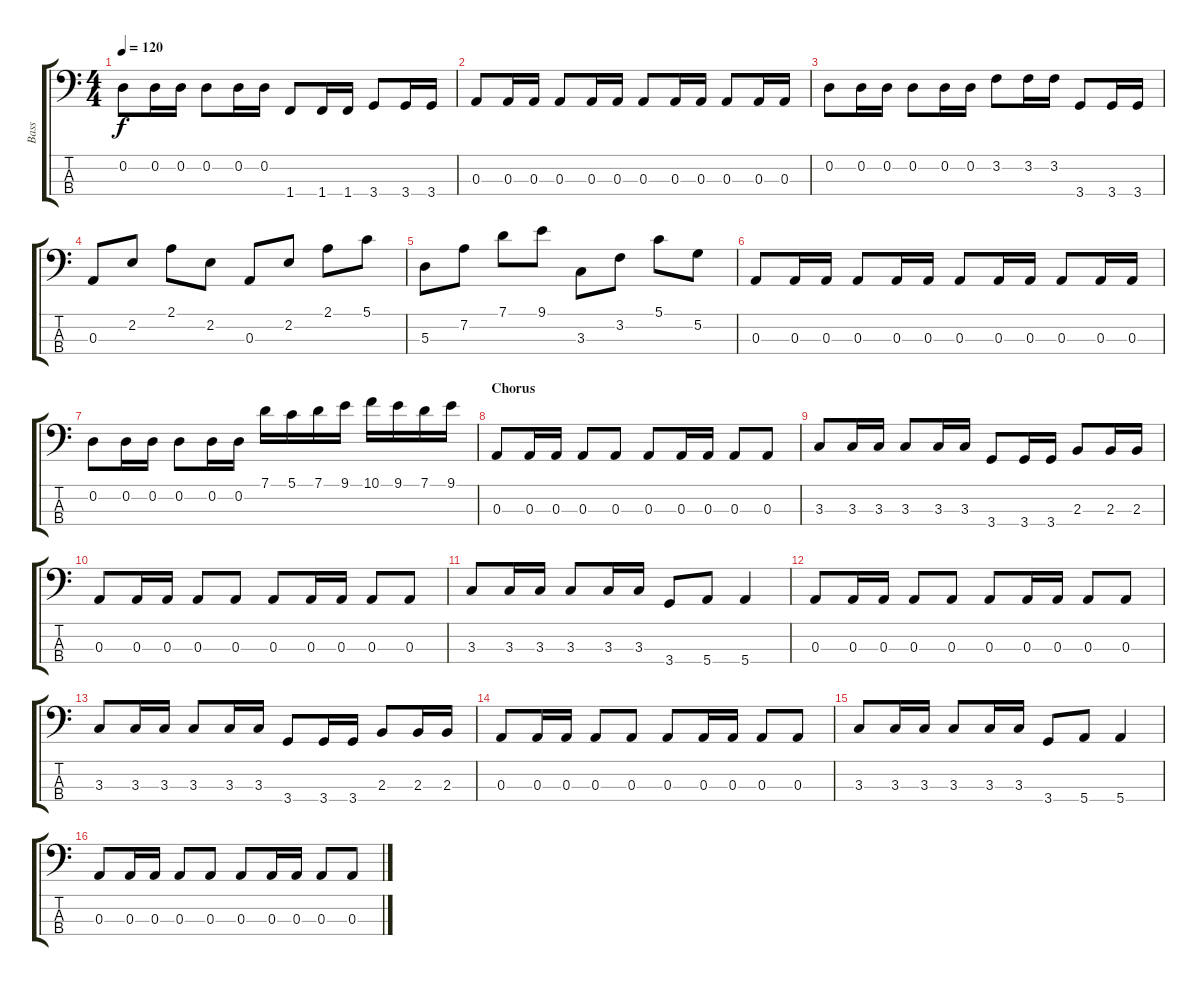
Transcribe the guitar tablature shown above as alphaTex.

\track ("Bass" "Bass") {instrument electricbassfinger}
\staff {score tabs}
\tuning (G2 D2 A1 E1) {hide}
\ts (4 4)
\tempo 120
\clef f4
\ks c
0.2.8{dy f} 0.2.16 0.2.16 0.2.8 0.2.16 0.2.16 1.4.8 1.4.16 1.4.16 3.4.8 3.4.16 3.4.16 |
0.3.8 0.3.16 0.3.16 0.3.8 0.3.16 0.3.16 0.3.8 0.3.16 0.3.16 0.3.8 0.3.16 0.3.16 |
0.2.8 0.2.16 0.2.16 0.2.8 0.2.16 0.2.16 3.2.8 3.2.16 3.2.16 3.4.8 3.4.16 3.4.16 |
0.3.8 2.2.8 2.1.8 2.2.8 0.3.8 2.2.8 2.1.8 5.1.8 |
5.3.8 7.2.8 7.1.8 9.1.8 3.3.8 3.2.8 5.1.8 5.2.8 |
0.3.8 0.3.16 0.3.16 0.3.8 0.3.16 0.3.16 0.3.8 0.3.16 0.3.16 0.3.8 0.3.16 0.3.16 |
0.2.8 0.2.16 0.2.16 0.2.8 0.2.16 0.2.16 7.1.16 5.1.16 7.1.16 9.1.16 10.1.16 9.1.16 7.1.16 9.1.16 |
\section ("" "Chorus")
0.3.8 0.3.16 0.3.16 0.3.8 0.3.8 0.3.8 0.3.16 0.3.16 0.3.8 0.3.8 |
3.3.8 3.3.16 3.3.16 3.3.8 3.3.16 3.3.16 3.4.8 3.4.16 3.4.16 2.3.8 2.3.16 2.3.16 |
0.3.8 0.3.16 0.3.16 0.3.8 0.3.8 0.3.8 0.3.16 0.3.16 0.3.8 0.3.8 |
3.3.8 3.3.16 3.3.16 3.3.8 3.3.16 3.3.16 3.4.8 5.4.8 5.4.4 |
0.3.8 0.3.16 0.3.16 0.3.8 0.3.8 0.3.8 0.3.16 0.3.16 0.3.8 0.3.8 |
3.3.8 3.3.16 3.3.16 3.3.8 3.3.16 3.3.16 3.4.8 3.4.16 3.4.16 2.3.8 2.3.16 2.3.16 |
0.3.8 0.3.16 0.3.16 0.3.8 0.3.8 0.3.8 0.3.16 0.3.16 0.3.8 0.3.8 |
3.3.8 3.3.16 3.3.16 3.3.8 3.3.16 3.3.16 3.4.8 5.4.8 5.4.4 |
0.3.8 0.3.16 0.3.16 0.3.8 0.3.8 0.3.8 0.3.16 0.3.16 0.3.8 0.3.8
